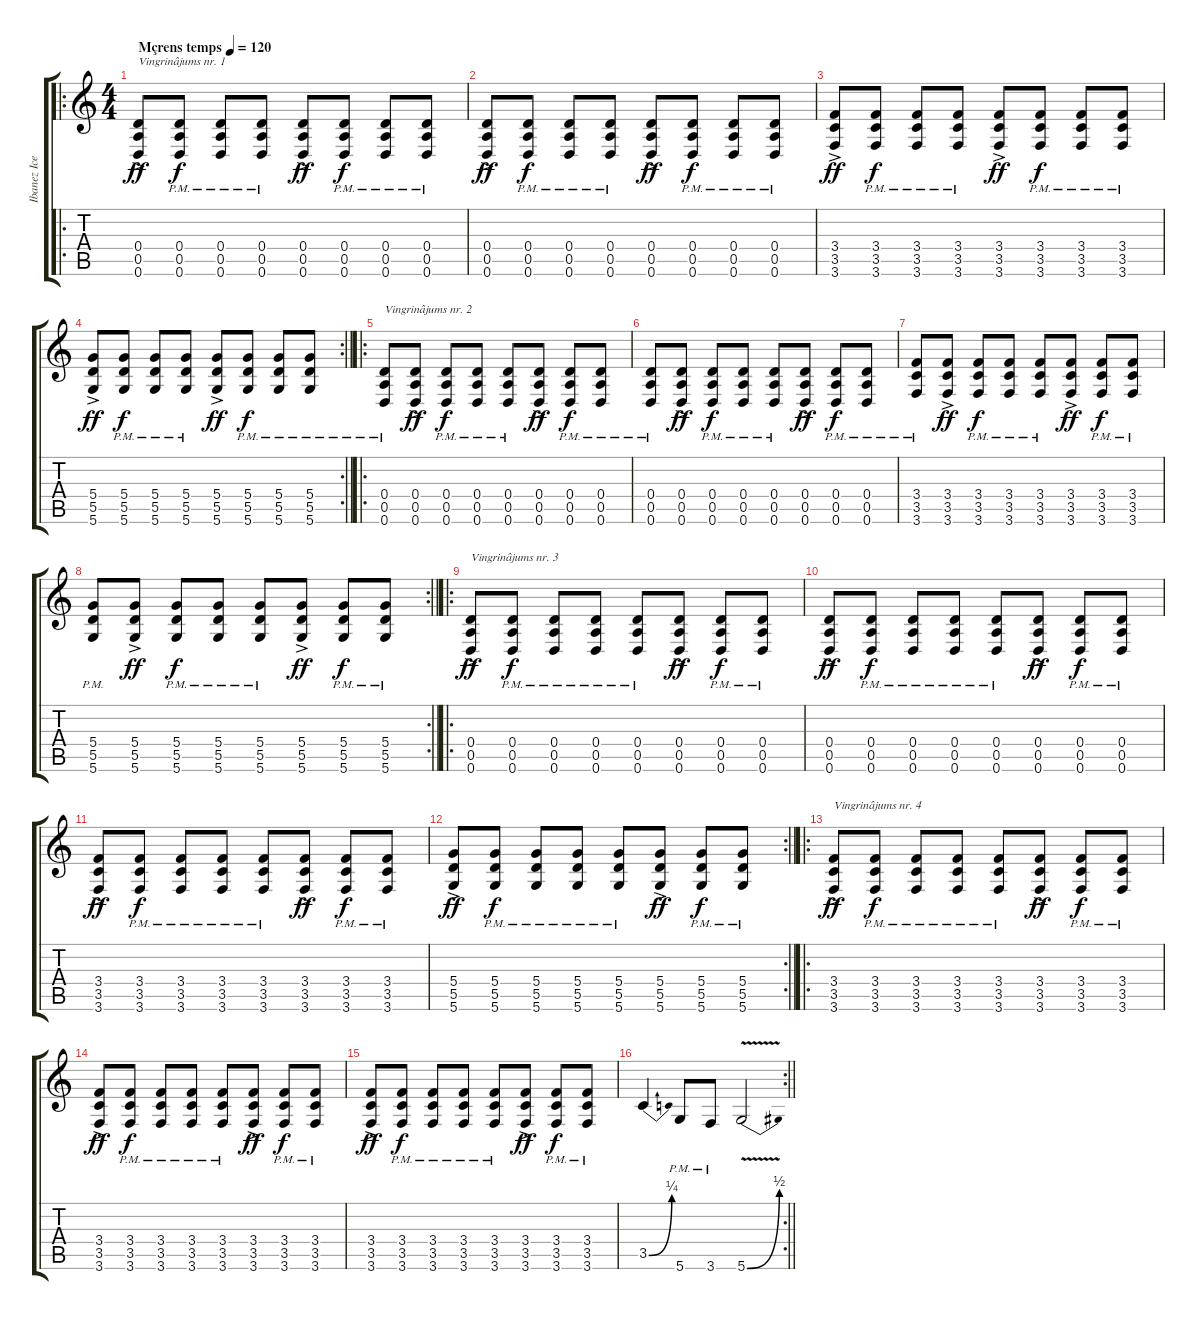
\track ("Ibanez Iceman" "Ibanez Ice") {instrument acousticguitarsteel}
\staff {score tabs}
\tuning (E4 B3 G3 D3 A2 D2) {hide}
\ro
\ts (4 4)
\tempo (120 "Mçrens temps")
\clef g2
\ks c
(0.4 0.5 0.6{ac}).8{txt "Vingrinâjums nr. 1" dy ff instrument acousticguitarsteel} (0.4 0.5 0.6{pm}).8{dy f} (0.4 0.5 0.6{pm}).8 (0.4 0.5 0.6{pm}).8 (0.4 0.5{ac} 0.6).8{dy ff} (0.4 0.5 0.6{pm}).8{dy f} (0.4 0.5 0.6{pm}).8 (0.4 0.5 0.6{pm}).8 |
(0.4{ac} 0.5 0.6).8{dy ff} (0.4 0.5 0.6{pm}).8{dy f} (0.4 0.5 0.6{pm}).8 (0.4 0.5 0.6{pm}).8 (0.4 0.5{ac} 0.6).8{dy ff} (0.4 0.5 0.6{pm}).8{dy f} (0.4 0.5 0.6{pm}).8 (0.4 0.5 0.6{pm}).8 |
(3.4 3.5{ac} 3.6).8{dy ff} (3.4 3.5 3.6{pm}).8{dy f} (3.4 3.5 3.6{pm}).8 (3.4 3.5 3.6{pm}).8 (3.4{ac} 3.5 3.6).8{dy ff} (3.4 3.5 3.6{pm}).8{dy f} (3.4 3.5 3.6{pm}).8 (3.4 3.5 3.6{pm}).8 |
\rc 2
\barLineRight lightlight
(5.4{ac} 5.5 5.6).8{dy ff} (5.4 5.5 5.6{pm}).8{dy f} (5.4 5.5 5.6{pm}).8 (5.4 5.5 5.6{pm}).8 (5.4{ac} 5.5 5.6).8{dy ff} (5.4 5.5 5.6{pm}).8{dy f} (5.4 5.5 5.6{pm}).8 (5.4 5.5 5.6{pm}).8 |
\ro
(0.4{pm} 0.5{pm} 0.6{pm}).8{txt "Vingrinâjums nr. 2"} (0.4{ac} 0.5{ac} 0.6{ac}).8{dy ff} (0.4{pm} 0.5{pm} 0.6{pm}).8{dy f} (0.4{pm} 0.5{pm} 0.6{pm}).8 (0.4{pm} 0.5{pm} 0.6{pm}).8 (0.4{ac} 0.5{ac} 0.6{ac}).8{dy ff} (0.4{pm} 0.5{pm} 0.6{pm}).8{dy f} (0.4{pm} 0.5{pm} 0.6{pm}).8 |
(0.4{pm} 0.5{pm} 0.6{pm}).8 (0.4{ac} 0.5{ac} 0.6{ac}).8{dy ff} (0.4{pm} 0.5{pm} 0.6{pm}).8{dy f} (0.4{pm} 0.5{pm} 0.6{pm}).8 (0.4{pm} 0.5{pm} 0.6{pm}).8 (0.4{ac} 0.5{ac} 0.6{ac}).8{dy ff} (0.4{pm} 0.5{pm} 0.6{pm}).8{dy f} (0.4{pm} 0.5{pm} 0.6{pm}).8 |
(3.4{pm} 3.5{pm} 3.6{pm}).8 (3.4{ac} 3.5{ac} 3.6{ac}).8{dy ff} (3.4{pm} 3.5{pm} 3.6{pm}).8{dy f} (3.4{pm} 3.5{pm} 3.6{pm}).8 (3.4{pm} 3.5{pm} 3.6{pm}).8 (3.4{ac} 3.5{ac} 3.6{ac}).8{dy ff} (3.4{pm} 3.5{pm} 3.6{pm}).8{dy f} (3.4{pm} 3.5{pm} 3.6{pm}).8 |
\rc 2
\barLineRight lightlight
(5.4{pm} 5.5{pm} 5.6{pm}).8 (5.4{ac} 5.5{ac} 5.6{ac}).8{dy ff} (5.4{pm} 5.5{pm} 5.6{pm}).8{dy f} (5.4{pm} 5.5{pm} 5.6{pm}).8 (5.4{pm} 5.5{pm} 5.6{pm}).8 (5.4{ac} 5.5{ac} 5.6{ac}).8{dy ff} (5.4{pm} 5.5{pm} 5.6{pm}).8{dy f} (5.4{pm} 5.5{pm} 5.6{pm}).8 |
\ro
(0.4{ac} 0.5{ac} 0.6{ac}).8{txt "Vingrinâjums nr. 3" dy ff} (0.4{pm} 0.5{pm} 0.6{pm}).8{dy f} (0.4{pm} 0.5{pm} 0.6{pm}).8 (0.4{pm} 0.5{pm} 0.6{pm}).8 (0.4{pm} 0.5{pm} 0.6{pm}).8 (0.4{ac} 0.5{ac} 0.6{ac}).8{dy ff} (0.4{pm} 0.5{pm} 0.6{pm}).8{dy f} (0.4{pm} 0.5{pm} 0.6{pm}).8 |
(0.4{ac} 0.5{ac} 0.6{ac}).8{dy ff} (0.4{pm} 0.5{pm} 0.6{pm}).8{dy f} (0.4{pm} 0.5{pm} 0.6{pm}).8 (0.4{pm} 0.5{pm} 0.6{pm}).8 (0.4{pm} 0.5{pm} 0.6{pm}).8 (0.4{ac} 0.5{ac} 0.6{ac}).8{dy ff} (0.4{pm} 0.5{pm} 0.6{pm}).8{dy f} (0.4{pm} 0.5{pm} 0.6{pm}).8 |
(3.4{ac} 3.5{ac} 3.6{ac}).8{dy ff} (3.4{pm} 3.5{pm} 3.6{pm}).8{dy f} (3.4{pm} 3.5{pm} 3.6{pm}).8 (3.4{pm} 3.5{pm} 3.6{pm}).8 (3.4{pm} 3.5{pm} 3.6{pm}).8 (3.4{ac} 3.5{ac} 3.6{ac}).8{dy ff} (3.4{pm} 3.5{pm} 3.6{pm}).8{dy f} (3.4{pm} 3.5{pm} 3.6{pm}).8 |
\rc 2
\barLineRight lightlight
(5.4{ac} 5.5{ac} 5.6{ac}).8{dy ff} (5.4{pm} 5.5{pm} 5.6{pm}).8{dy f} (5.4{pm} 5.5{pm} 5.6{pm}).8 (5.4{pm} 5.5{pm} 5.6{pm}).8 (5.4{pm} 5.5{pm} 5.6{pm}).8 (5.4{ac} 5.5{ac} 5.6{ac}).8{dy ff} (5.4{pm} 5.5{pm} 5.6{pm}).8{dy f} (5.4{pm} 5.5{pm} 5.6{pm}).8 |
\ro
(3.4{ac} 3.5{ac} 3.6{ac}).8{txt "Vingrinâjums nr. 4" dy ff} (3.4{pm} 3.5{pm} 3.6{pm}).8{dy f} (3.4{pm} 3.5{pm} 3.6{pm}).8 (3.4{pm} 3.5{pm} 3.6{pm}).8 (3.4{pm} 3.5{pm} 3.6{pm}).8 (3.4{ac} 3.5{ac} 3.6{ac}).8{dy ff} (3.4{pm} 3.5{pm} 3.6{pm}).8{dy f} (3.4{pm} 3.5{pm} 3.6{pm}).8 |
(3.4{ac} 3.5{ac} 3.6{ac}).8{dy ff} (3.4{pm} 3.5{pm} 3.6{pm}).8{dy f} (3.4{pm} 3.5{pm} 3.6{pm}).8 (3.4{pm} 3.5{pm} 3.6{pm}).8 (3.4{pm} 3.5{pm} 3.6{pm}).8 (3.4{ac} 3.5{ac} 3.6{ac}).8{dy ff} (3.4{pm} 3.5{pm} 3.6{pm}).8{dy f} (3.4{pm} 3.5{pm} 3.6{pm}).8 |
(3.4{ac} 3.5{ac} 3.6{ac}).8{dy ff} (3.4{pm} 3.5{pm} 3.6{pm}).8{dy f} (3.4{pm} 3.5{pm} 3.6{pm}).8 (3.4{pm} 3.5{pm} 3.6{pm}).8 (3.4{pm} 3.5{pm} 3.6{pm}).8 (3.4{ac} 3.5{ac} 3.6{ac}).8{dy ff} (3.4{pm} 3.5{pm} 3.6{pm}).8{dy f} (3.4{pm} 3.5{pm} 3.6{pm}).8 |
\rc 2
\barLineRight lightlight
3.5{be (bend 0 0 60 1)}.4 5.6{pm}.8 3.6{pm}.8 5.6{be (bend 0 0 60 2) v}.2
